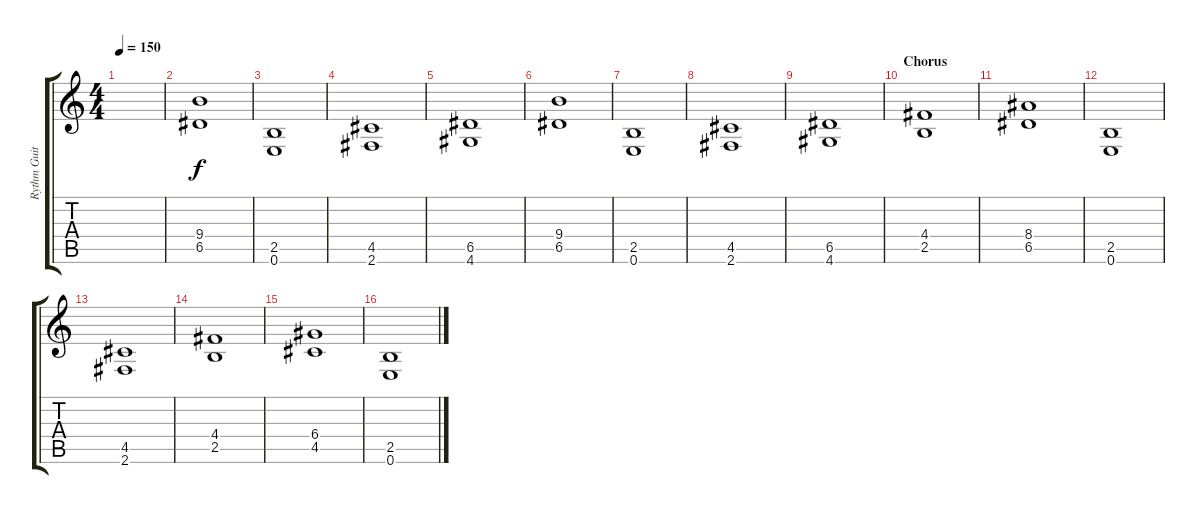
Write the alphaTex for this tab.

\track ("Rythm Guitar" "Rythm Guit") {instrument overdrivenguitar}
\staff {score tabs}
\tuning (E4 B3 G3 D3 A2 E2) {hide}
\ts (4 4)
\tempo 150
\clef g2
\ks c
|
(9.4 6.5).1 |
(2.5 0.6).1 |
(4.5 2.6).1 |
(6.5 4.6).1 |
(9.4 6.5).1 |
(2.5 0.6).1 |
(4.5 2.6).1 |
(6.5 4.6).1 |
\section ("" "Chorus")
(4.4 2.5).1 |
(8.4 6.5).1 |
(2.5 0.6).1 |
(4.5 2.6).1 |
(4.4 2.5).1 |
(6.4 4.5).1 |
(2.5 0.6).1
